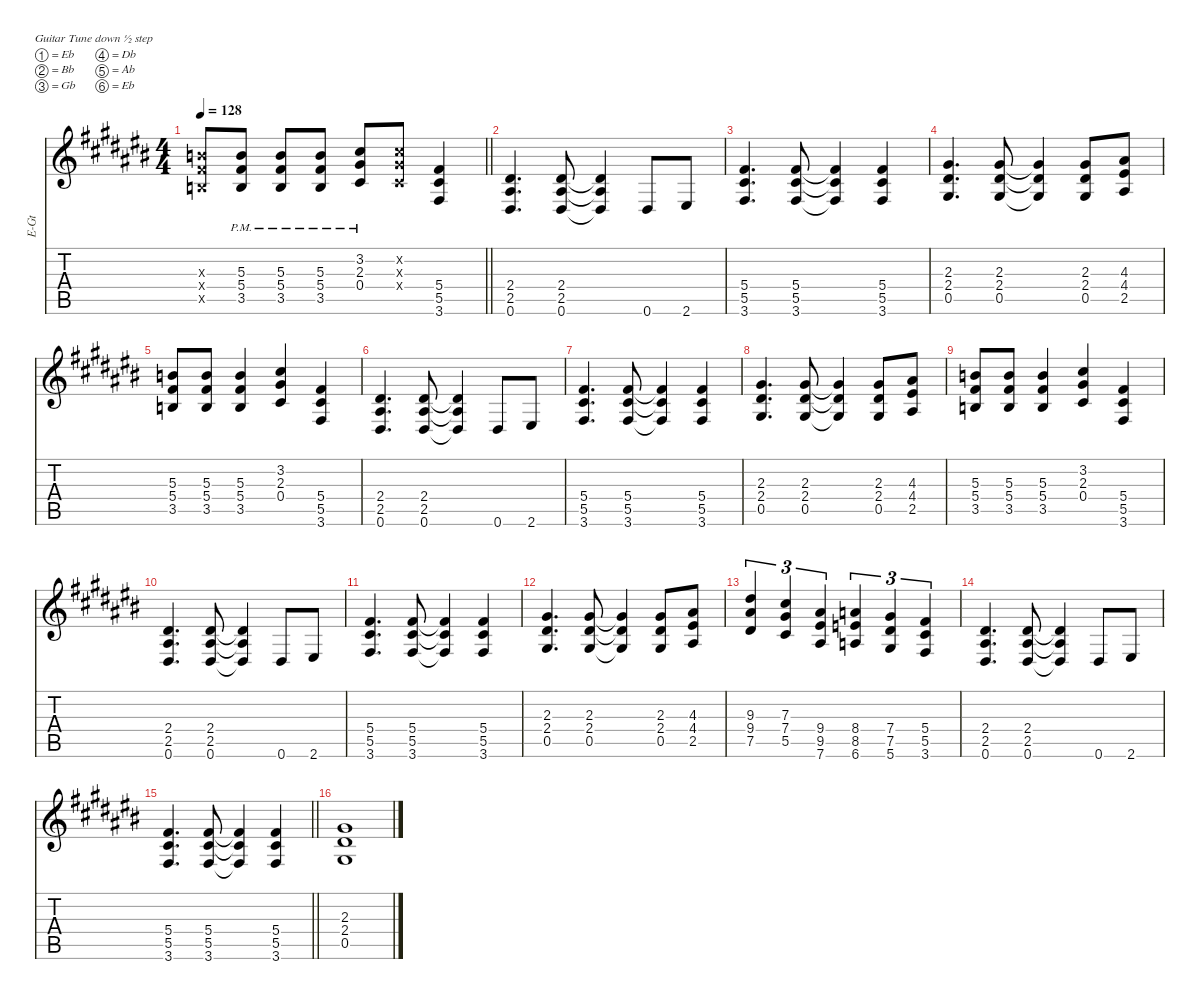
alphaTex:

\hideDynamics
\bracketExtendMode nobrackets
\otherSystemsTrackNameOrientation horizontal
\track ("Guitar 2 (Izzy)" "E-Gt") {defaultSystemsLayout 8 instrument distortionguitar}
\staff {score tabs}
\tuning (Eb4 Bb3 Gb3 Db3 Ab2 Eb2)
\ts (4 4)
\tempo 128
\clef g2
\barLineRight lightlight
\ks c#
(5.3{x acc forcenatural} 5.4{x acc #} 3.5{x acc forcenatural}).8{dy f beam Up} (5.3{pm acc forcenatural} 5.4{pm acc #} 3.5{acc forcenatural}).8{beam Up} (5.3{pm acc forcenatural} 5.4{pm acc #} 3.5{acc forcenatural}).8{beam Up} (5.3{pm acc forcenatural} 5.4{pm acc #} 3.5{acc forcenatural}).8{beam Up} (3.2{pm acc #} 2.3{pm acc #} 0.4{pm acc #}).8{beam Up} (3.2{x acc #} 2.3{x acc #} 0.4{x acc #}).8{beam Up} (5.4{acc #} 5.5{acc #} 3.6{acc #}).4{beam Up} |
(2.4{acc #} 2.5{acc #} 0.6{acc #}).4{d beam Up} (2.4{acc #} 2.5{acc #} 0.6{acc #}).8{beam Up} (2.4{t acc #} 2.5{t acc #} 0.6{t acc #}).4{beam Up} 0.6{acc #}.8{beam Up} 2.6{acc #}.8{beam Up} |
(5.4{acc #} 5.5{acc #} 3.6{acc #}).4{d beam Up} (5.4{acc #} 5.5{acc #} 3.6{acc #}).8{beam Up} (5.4{t acc #} 5.5{t acc #} 3.6{t acc #}).4{beam Up} (5.4{acc #} 5.5{acc #} 3.6{acc #}).4{beam Up} |
(2.3{acc #} 2.4{acc #} 0.5{acc #}).4{d beam Up} (2.3{acc #} 2.4{acc #} 0.5{acc #}).8{beam Up} (2.3{t acc #} 2.4{t acc #} 0.5{t acc #}).4{beam Up} (2.3{acc #} 2.4{acc #} 0.5{acc #}).8{beam Up} (4.3{acc #} 4.4{acc #} 2.5{acc #}).8{beam Up} |
(5.3{acc forcenatural} 5.4{acc #} 3.5{acc forcenatural}).8{beam Up} (5.3{acc forcenatural} 5.4{acc #} 3.5{acc forcenatural}).8{beam Up} (5.3{acc forcenatural} 5.4{acc #} 3.5{acc forcenatural}).4{beam Up} (3.2{acc #} 2.3{acc #} 0.4{acc #}).4{beam Up} (5.4{acc #} 5.5{acc #} 3.6{acc #}).4{beam Up} |
(2.4{acc #} 2.5{acc #} 0.6{acc #}).4{d beam Up} (2.4{acc #} 2.5{acc #} 0.6{acc #}).8{beam Up} (2.4{t acc #} 2.5{t acc #} 0.6{t acc #}).4{beam Up} 0.6{acc #}.8{beam Up} 2.6{acc #}.8{beam Up} |
(5.4{acc #} 5.5{acc #} 3.6{acc #}).4{d beam Up} (5.4{acc #} 5.5{acc #} 3.6{acc #}).8{beam Up} (5.4{t acc #} 5.5{t acc #} 3.6{t acc #}).4{beam Up} (5.4{acc #} 5.5{acc #} 3.6{acc #}).4{beam Up} |
(2.3{acc #} 2.4{acc #} 0.5{acc #}).4{d beam Up} (2.3{acc #} 2.4{acc #} 0.5{acc #}).8{beam Up} (2.3{t acc #} 2.4{t acc #} 0.5{t acc #}).4{beam Up} (2.3{acc #} 2.4{acc #} 0.5{acc #}).8{beam Up} (4.3{acc #} 4.4{acc #} 2.5{acc #}).8{beam Up} |
(5.3{acc forcenatural} 5.4{acc #} 3.5{acc forcenatural}).8{beam Up} (5.3{acc forcenatural} 5.4{acc #} 3.5{acc forcenatural}).8{beam Up} (5.3{acc forcenatural} 5.4{acc #} 3.5{acc forcenatural}).4{beam Up} (3.2{acc #} 2.3{acc #} 0.4{acc #}).4{beam Up} (5.4{acc #} 5.5{acc #} 3.6{acc #}).4{beam Up} |
(2.4{acc #} 2.5{acc #} 0.6{acc #}).4{d beam Up} (2.4{acc #} 2.5{acc #} 0.6{acc #}).8{beam Up} (2.4{t acc #} 2.5{t acc #} 0.6{t acc #}).4{beam Up} 0.6{acc #}.8{beam Up} 2.6{acc #}.8{beam Up} |
(5.4{acc #} 5.5{acc #} 3.6{acc #}).4{d beam Up} (5.4{acc #} 5.5{acc #} 3.6{acc #}).8{beam Up} (5.4{t acc #} 5.5{t acc #} 3.6{t acc #}).4{beam Up} (5.4{acc #} 5.5{acc #} 3.6{acc #}).4{beam Up} |
(2.3{acc #} 2.4{acc #} 0.5{acc #}).4{d beam Up} (2.3{acc #} 2.4{acc #} 0.5{acc #}).8{beam Up} (2.3{t acc #} 2.4{t acc #} 0.5{t acc #}).4{beam Up} (2.3{acc #} 2.4{acc #} 0.5{acc #}).8{beam Up} (4.3{acc #} 4.4{acc #} 2.5{acc #}).8{beam Up} |
(9.3{acc #} 9.4{acc #} 7.5{acc #}).4{tu (3 2) beam Up} (7.3{acc #} 7.4{acc #} 5.5{acc #}).4{tu (3 2) beam Up} (9.4{acc #} 9.5{acc #} 7.6{acc #}).4{tu (3 2) beam Up} (8.4{acc forcenatural} 8.5{acc forcenatural} 6.6{acc forcenatural}).4{tu (3 2) beam Up} (7.4{acc #} 7.5{acc #} 5.6{acc #}).4{tu (3 2) beam Up} (5.4{acc #} 5.5{acc #} 3.6{acc #}).4{tu (3 2) beam Up} |
(2.4{acc #} 2.5{acc #} 0.6{acc #}).4{d beam Up} (2.4{acc #} 2.5{acc #} 0.6{acc #}).8{beam Up} (2.4{t acc #} 2.5{t acc #} 0.6{t acc #}).4{beam Up} 0.6{acc #}.8{beam Up} 2.6{acc #}.8{beam Up} |
\barLineRight lightlight
(5.4{acc #} 5.5{acc #} 3.6{acc #}).4{d beam Up} (5.4{acc #} 5.5{acc #} 3.6{acc #}).8{beam Up} (5.4{t acc #} 5.5{t acc #} 3.6{t acc #}).4{beam Up} (5.4{acc #} 5.5{acc #} 3.6{acc #}).4{beam Up} |
(2.3{acc #} 2.4{acc #} 0.5{acc #}).1{beam Up}
